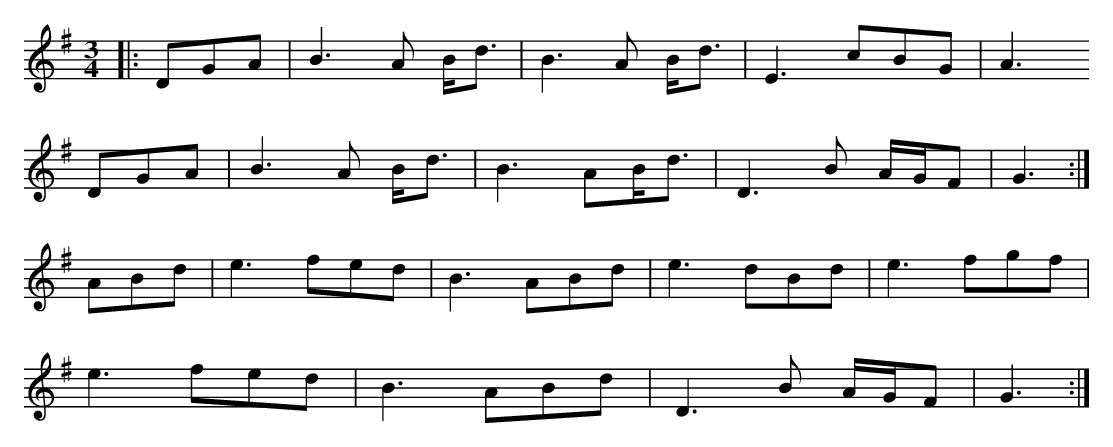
X:1
M:3/4
K:G
|:DGA|B3 A B<d|B3 A B<d|E3 cBG|A3
DGA|B3 A B<d|B3 AB<d|D3 B A/G/F|G3:|
ABd|e3 fed|B3 ABd|e3 dBd|e3 fgf|
e3 fed|B3 ABd|D3 B A/G/F|G3:|
